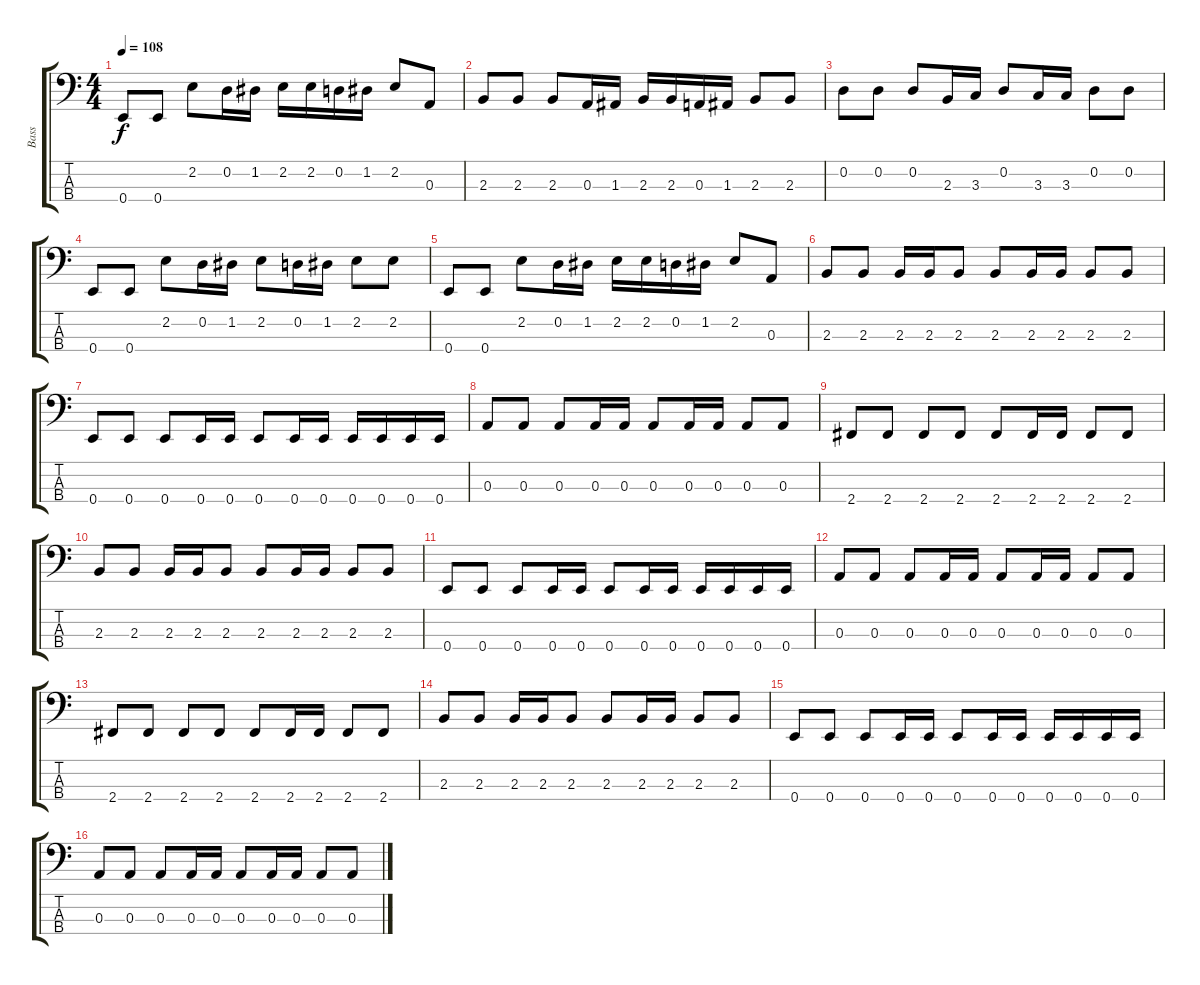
\track ("Bass" "Bass") {instrument electricbasspick}
\staff {score tabs}
\tuning (G2 D2 A1 E1) {hide}
\ts (4 4)
\tempo 108
\clef f4
\ks c
0.4.8{dy f} 0.4.8 2.2.8 0.2.16 1.2.16 2.2.16 2.2.16 0.2.16 1.2.16 2.2.8 0.3.8 |
2.3.8 2.3.8 2.3.8 0.3.16 1.3.16 2.3.16 2.3.16 0.3.16 1.3.16 2.3.8 2.3.8 |
0.2.8 0.2.8 0.2.8 2.3.16 3.3.16 0.2.8 3.3.16 3.3.16 0.2.8 0.2.8 |
0.4.8 0.4.8 2.2.8 0.2.16 1.2.16 2.2.8 0.2.16 1.2.16 2.2.8 2.2.8 |
0.4.8 0.4.8 2.2.8 0.2.16 1.2.16 2.2.16 2.2.16 0.2.16 1.2.16 2.2.8 0.3.8 |
2.3.8 2.3.8 2.3.16 2.3.16 2.3.8 2.3.8 2.3.16 2.3.16 2.3.8 2.3.8 |
0.4.8 0.4.8 0.4.8 0.4.16 0.4.16 0.4.8 0.4.16 0.4.16 0.4.16 0.4.16 0.4.16 0.4.16 |
0.3.8 0.3.8 0.3.8 0.3.16 0.3.16 0.3.8 0.3.16 0.3.16 0.3.8 0.3.8 |
2.4.8 2.4.8 2.4.8 2.4.8 2.4.8 2.4.16 2.4.16 2.4.8 2.4.8 |
2.3.8 2.3.8 2.3.16 2.3.16 2.3.8 2.3.8 2.3.16 2.3.16 2.3.8 2.3.8 |
0.4.8 0.4.8 0.4.8 0.4.16 0.4.16 0.4.8 0.4.16 0.4.16 0.4.16 0.4.16 0.4.16 0.4.16 |
0.3.8 0.3.8 0.3.8 0.3.16 0.3.16 0.3.8 0.3.16 0.3.16 0.3.8 0.3.8 |
2.4.8 2.4.8 2.4.8 2.4.8 2.4.8 2.4.16 2.4.16 2.4.8 2.4.8 |
2.3.8 2.3.8 2.3.16 2.3.16 2.3.8 2.3.8 2.3.16 2.3.16 2.3.8 2.3.8 |
0.4.8 0.4.8 0.4.8 0.4.16 0.4.16 0.4.8 0.4.16 0.4.16 0.4.16 0.4.16 0.4.16 0.4.16 |
0.3.8 0.3.8 0.3.8 0.3.16 0.3.16 0.3.8 0.3.16 0.3.16 0.3.8 0.3.8
